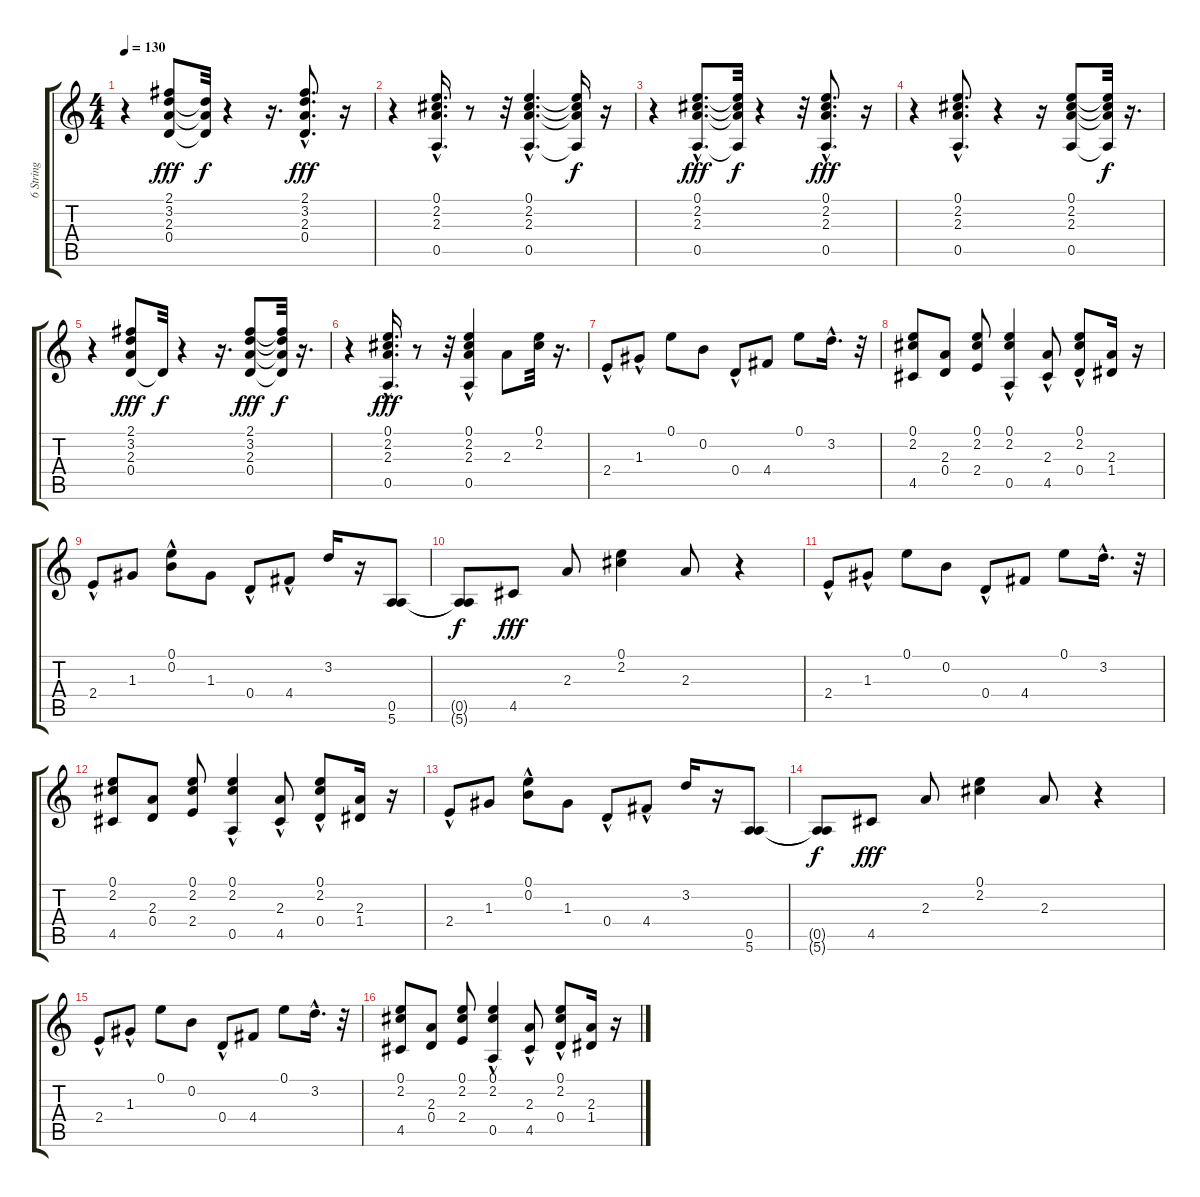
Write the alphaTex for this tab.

\track ("6 String" "6 String") {instrument acousticguitarsteel}
\staff {score tabs}
\tuning (E4 B3 G3 D3 A2 E2) {hide}
\ts (4 4)
\tempo 130
\clef g2
\ks c
r.4{dy fff} (2.1 3.2 2.3 0.4).8 (3.2{t} 2.3{t} 0.4{t}).32{dy f} r.4 r.16{d} (2.1{hac} 3.2{hac} 2.3{hac} 0.4{hac}).8{d dy fff} r.16 |
r.4 (0.1 2.2 2.3 0.5{hac}).16{d} r.8 r.32 (0.1{hac} 2.2{hac} 2.3{hac} 0.5{hac}).4{d} (0.1{t} 2.2{t} 2.3{t} 0.5{t}).16{dy f} r.16 |
r.4 (0.1{hac} 2.2{hac} 2.3{hac} 0.5{hac}).8{d dy fff} (0.1{t} 2.2{t} 2.3{t} 0.5{t}).32{dy f} r.4 r.32 (0.1 2.2 2.3 0.5{hac}).8{d dy fff} r.16 |
r.4 (0.1 2.2 2.3 0.5{hac}).8{d} r.4 r.16 (0.1 2.2 2.3 0.5).8 (0.1{t} 2.2{t} 2.3{t} 0.5{t}).32{dy f} r.16{d} |
r.4 (2.1 3.2 2.3 0.4).8{dy fff} 0.4{t}.32{dy f} r.4 r.16{d} (2.1 3.2 2.3 0.4).8{dy fff} (2.1{t} 3.2{t} 2.3{t} 0.4{t}).32{dy f} r.16{d} |
r.4 (0.1{hac} 2.2{hac} 2.3 0.5{hac}).16{d dy fff} r.8 r.32 (0.1{hac} 2.2{hac} 2.3{hac} 0.5{hac}).4 2.3.8 (0.1 2.2).32 r.16{d} |
2.4{hac}.8 1.3{hac}.8 0.1.8 0.2.8 0.4{hac}.8 4.4.8 0.1.8 3.2{hac}.16{d} r.32 |
(0.1 2.2 4.5).8 (2.3 0.4).8 (0.1 2.2 2.4).8 (0.1{hac} 2.2 0.5).4 (2.3 4.5{hac}).8 (0.1{hac} 2.2{hac} 0.4).8 (2.3 1.4).16 r.16 |
2.4{hac}.8 1.3.8 (0.1{hac} 0.2).8 1.3.8 0.4{hac}.8 4.4{hac}.8 3.2.16 r.16 (0.5 5.6).8 |
(0.5{t} 5.6{t}).8{dy f} 4.5.8{dy fff} 2.3.8 (0.1 2.2).4 2.3.8 r.4 |
2.4{hac}.8 1.3{hac}.8 0.1.8 0.2.8 0.4{hac}.8 4.4.8 0.1.8 3.2{hac}.16{d} r.32 |
(0.1 2.2 4.5).8 (2.3 0.4).8 (0.1 2.2 2.4).8 (0.1{hac} 2.2 0.5).4 (2.3 4.5{hac}).8 (0.1{hac} 2.2{hac} 0.4).8 (2.3 1.4).16 r.16 |
2.4{hac}.8 1.3.8 (0.1{hac} 0.2).8 1.3.8 0.4{hac}.8 4.4{hac}.8 3.2.16 r.16 (0.5 5.6).8 |
(0.5{t} 5.6{t}).8{dy f} 4.5.8{dy fff} 2.3.8 (0.1 2.2).4 2.3.8 r.4 |
2.4{hac}.8 1.3{hac}.8 0.1.8 0.2.8 0.4{hac}.8 4.4.8 0.1.8 3.2{hac}.16{d} r.32 |
(0.1 2.2 4.5).8 (2.3 0.4).8 (0.1 2.2 2.4).8 (0.1{hac} 2.2 0.5).4 (2.3 4.5{hac}).8 (0.1{hac} 2.2{hac} 0.4).8 (2.3 1.4).16 r.16
